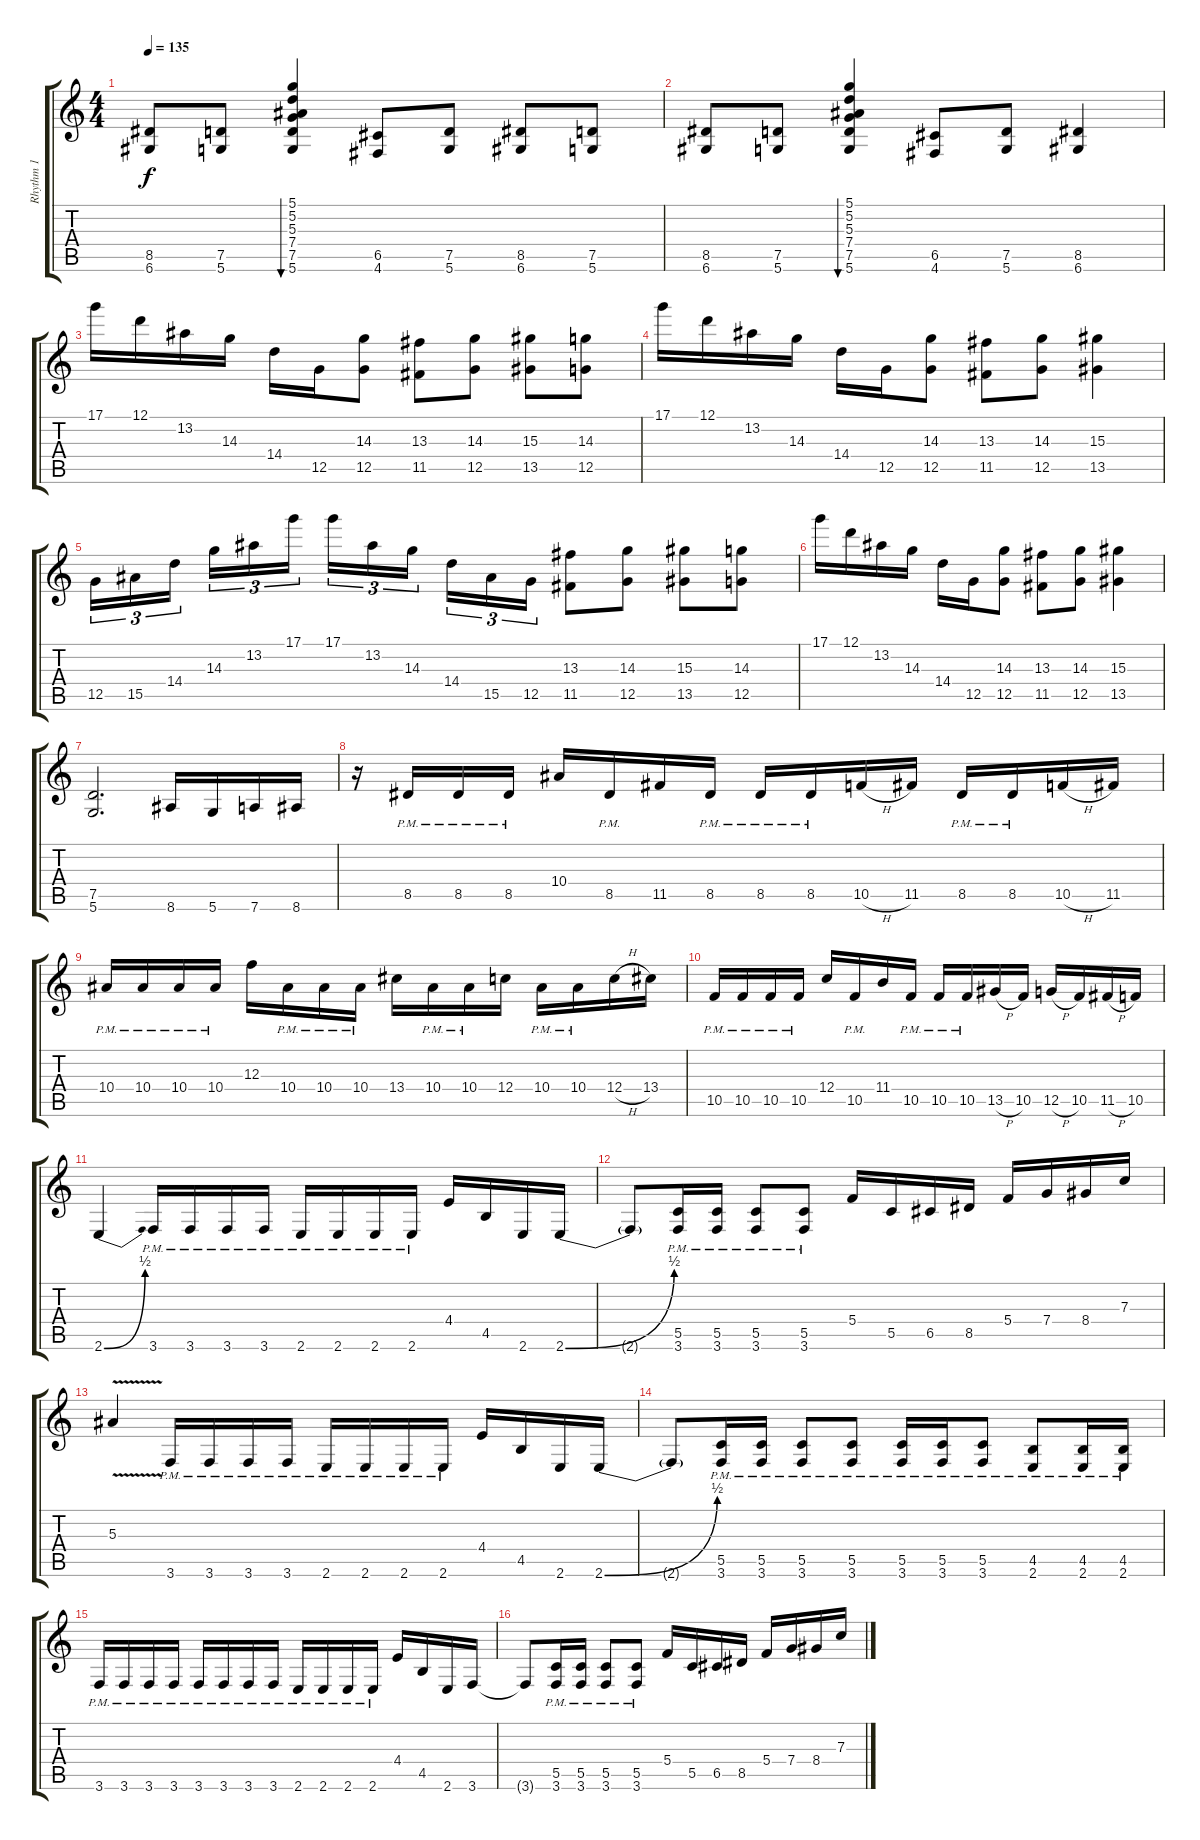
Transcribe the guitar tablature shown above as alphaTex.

\track ("Rhythm 1" "Rhythm 1") {instrument distortionguitar}
\staff {score tabs}
\tuning (D4 A3 F3 C3 G2 D2) {hide}
\ts (4 4)
\tempo 135
\clef g2
\ks c
(8.5 6.6).8{dy f} (7.5 5.6).8 (5.1 5.2 5.3 7.4 7.5 5.6).4{bu 480} (6.5 4.6).8 (7.5 5.6).8 (8.5 6.6).8 (7.5 5.6).8 |
(8.5 6.6).8 (7.5 5.6).8 (5.1 5.2 5.3 7.4 7.5 5.6).4{bu 480} (6.5 4.6).8 (7.5 5.6).8 (8.5 6.6).4 |
17.1.16 12.1.16 13.2.16 14.3.16 14.4.16 12.5.16 (14.3 12.5).8 (13.3 11.5).8 (14.3 12.5).8 (15.3 13.5).8 (14.3 12.5).8 |
17.1.16 12.1.16 13.2.16 14.3.16 14.4.16 12.5.16 (14.3 12.5).8 (13.3 11.5).8 (14.3 12.5).8 (15.3 13.5).4 |
12.5.16{tu (3 2)} 15.5.16{tu (3 2)} 14.4.16{tu (3 2)} 14.3.16{tu (3 2)} 13.2.16{tu (3 2)} 17.1.16{tu (3 2)} 17.1.16{tu (3 2)} 13.2.16{tu (3 2)} 14.3.16{tu (3 2)} 14.4.16{tu (3 2)} 15.5.16{tu (3 2)} 12.5.16{tu (3 2)} (13.3 11.5).8 (14.3 12.5).8 (15.3 13.5).8 (14.3 12.5).8 |
17.1.16 12.1.16 13.2.16 14.3.16 14.4.16 12.5.16 (14.3 12.5).8 (13.3 11.5).8 (14.3 12.5).8 (15.3 13.5).4 |
(7.5 5.6).2{d} 8.6.16 5.6.16 7.6.16 8.6.16 |
r.16 8.5{pm}.16 8.5{pm}.16 8.5{pm}.16 10.4.16 8.5{pm}.16 11.5.16 8.5{pm}.16 8.5{pm}.16 8.5{pm}.16 10.5{h}.16 11.5.16 8.5{pm}.16 8.5{pm}.16 10.5{h}.16 11.5.16 |
10.4{pm}.16 10.4{pm}.16 10.4{pm}.16 10.4{pm}.16 12.3.16 10.4{pm}.16 10.4{pm}.16 10.4{pm}.16 13.4.16 10.4{pm}.16 10.4{pm}.16 12.4.16 10.4{pm}.16 10.4{pm}.16 12.4{h}.16 13.4.16 |
10.5{pm}.16 10.5{pm}.16 10.5{pm}.16 10.5{pm}.16 12.4.16 10.5{pm}.16 11.4.16 10.5{pm}.16 10.5{pm}.16 10.5{pm}.16 13.5{h}.16 10.5.16 12.5{h}.16 10.5.16 11.5{h}.16 10.5.16 |
2.6{be (bend 0 0 60 2)}.4 3.6{pm}.16 3.6{pm}.16 3.6{pm}.16 3.6{pm}.16 2.6{pm}.16 2.6{pm}.16 2.6{pm}.16 2.6{pm}.16 4.4.16 4.5.16 2.6.16 2.6{be (bend 0 0 60 2)}.16 |
2.6{t}.8 (5.5{pm} 3.6{pm}).16 (5.5{pm} 3.6{pm}).16 (5.5{pm} 3.6{pm}).8 (5.5{pm} 3.6{pm}).8 5.4.16 5.5.16 6.5.16 8.5.16 5.4.16 7.4.16 8.4.16 7.3.16 |
5.3{v}.4 3.6{pm}.16 3.6{pm}.16 3.6{pm}.16 3.6{pm}.16 2.6{pm}.16 2.6{pm}.16 2.6{pm}.16 2.6{pm}.16 4.4.16 4.5.16 2.6.16 2.6{be (bend 0 0 60 2)}.16 |
2.6{t}.8 (5.5{pm} 3.6{pm}).16 (5.5{pm} 3.6{pm}).16 (5.5{pm} 3.6{pm}).8 (5.5{pm} 3.6{pm}).8 (5.5{pm} 3.6{pm}).16 (5.5{pm} 3.6{pm}).16 (5.5{pm} 3.6{pm}).8 (4.5{pm} 2.6{pm}).8 (4.5{pm} 2.6{pm}).16 (4.5{pm} 2.6{pm}).16 |
3.6{pm}.16 3.6{pm}.16 3.6{pm}.16 3.6{pm}.16 3.6{pm}.16 3.6{pm}.16 3.6{pm}.16 3.6{pm}.16 2.6{pm}.16 2.6{pm}.16 2.6{pm}.16 2.6{pm}.16 4.4.16 4.5.16 2.6.16 3.6.16 |
3.6{t}.8 (5.5{pm} 3.6{pm}).16 (5.5{pm} 3.6{pm}).16 (5.5{pm} 3.6{pm}).8 (5.5{pm} 3.6{pm}).8 5.4.16 5.5.16 6.5.16 8.5.16 5.4.16 7.4.16 8.4.16 7.3.16
